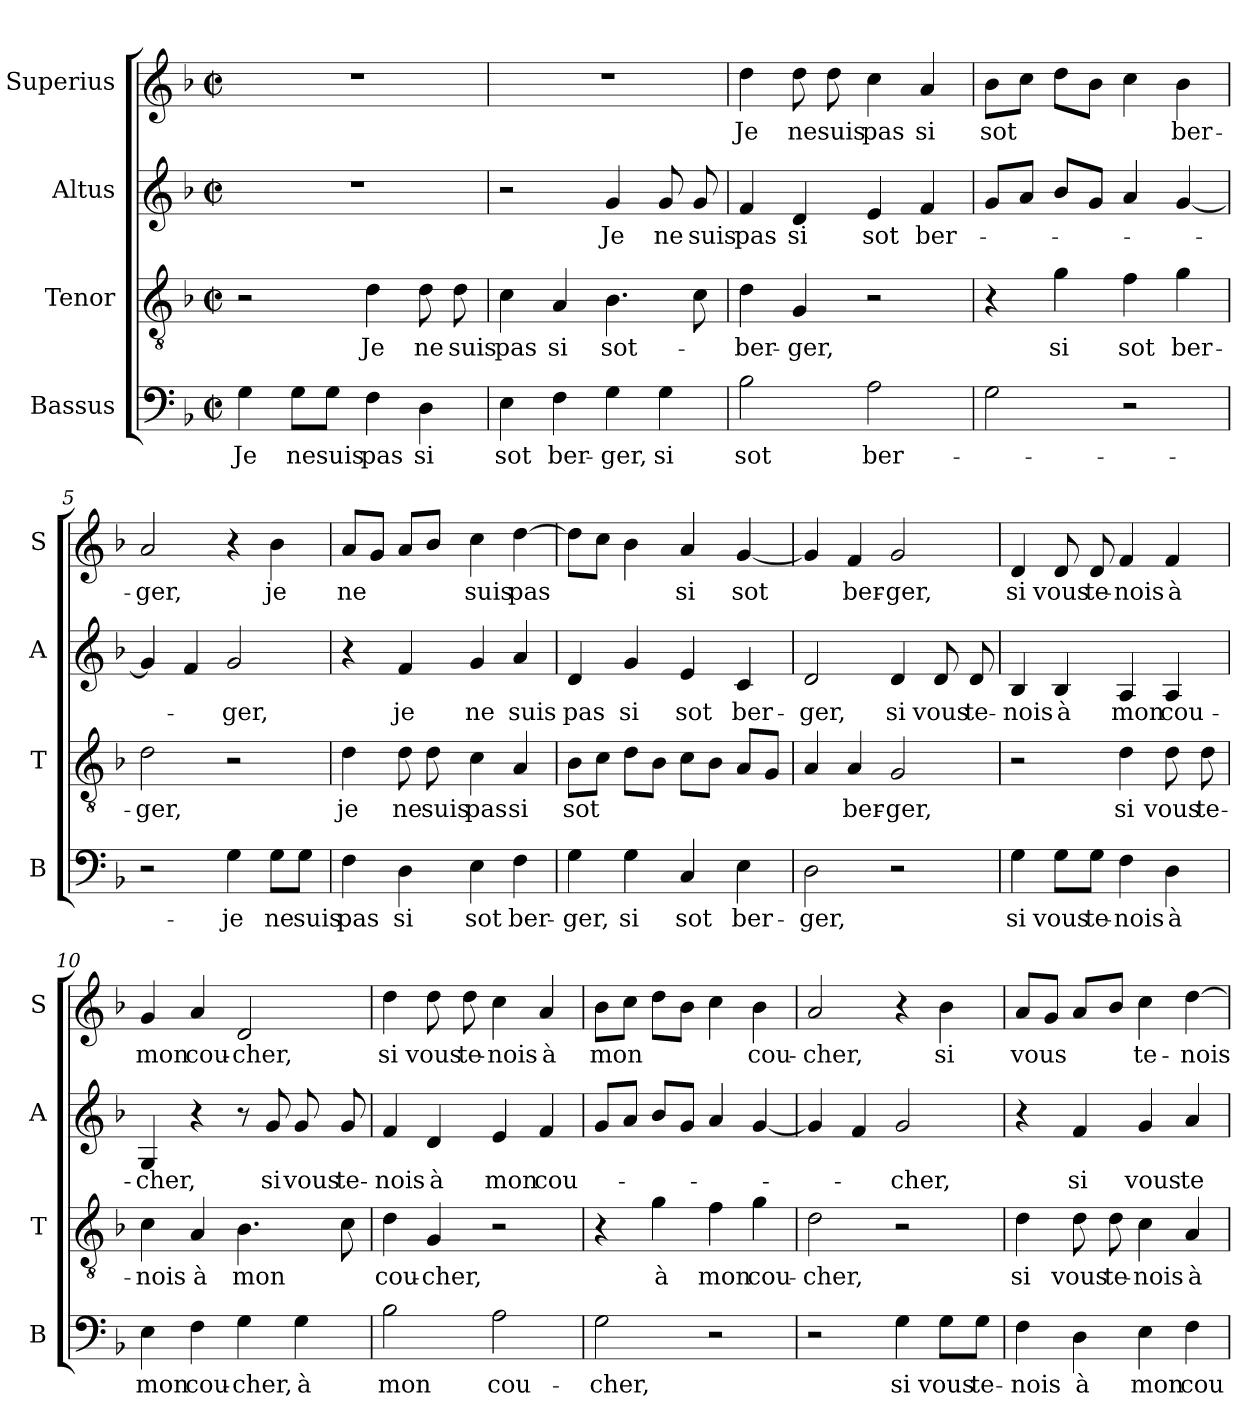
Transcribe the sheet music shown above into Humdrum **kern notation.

**kern	**text	**kern	**text	**kern	**text	**kern	**text
*part4	*part4	*part3	*part3	*part2	*part2	*part1	*part1
*staff4	*staff4	*staff3	*staff3	*staff2	*staff2	*staff1	*staff1
*I"Bassus	*	*I"Tenor	*	*I"Altus	*	*I"Superius	*
*I'B	*	*I'T	*	*I'A	*	*I'S	*
*clefF4	*	*clefGv2	*	*clefG2	*	*clefG2	*
*k[b-]	*	*k[b-]	*	*k[b-]	*	*k[b-]	*
*F:	*	*F:	*	*F:	*	*F:	*
*M2/2	*	*M2/2	*	*M2/2	*	*M2/2	*
*met(c|)	*	*met(c|)	*	*met(c|)	*	*met(c|)	*
=1	=1	=1	=1	=1	=1	=1	=1
!	!LO:LY:b	!	!	!	!	!	!
4G\	Je	2r	.	1r	.	1r	.
!	!LO:LY:b	!	!	!	!	!	!
8G\L	ne	.	.	.	.	.	.
!	!LO:LY:b	!	!	!	!	!	!
8G\J	suis	.	.	.	.	.	.
!	!LO:LY:b	!	!LO:LY:b	!	!	!	!
4F\	pas	4d\	Je	.	.	.	.
!	!LO:LY:b	!	!LO:LY:b	!	!	!	!
4D\	si	8d\	ne	.	.	.	.
!	!	!	!LO:LY:b	!	!	!	!
.	.	8d\	suis	.	.	.	.
=2	=2	=2	=2	=2	=2	=2	=2
!	!LO:LY:b	!	!LO:LY:b	!	!	!	!
4E\	sot	4c\	pas	2r	.	1r	.
!	!LO:LY:b	!	!LO:LY:b	!	!	!	!
4F\	ber-	4A/	si	.	.	.	.
!	!LO:LY:b	!	!LO:LY:b	!	!LO:LY:b	!	!
4G\	-ger,	4.B-\	sot-	4g/	Je	.	.
!	!LO:LY:b	!	!	!	!LO:LY:b	!	!
4G\	si	.	.	8g/	ne	.	.
!	!	!	!	!	!LO:LY:b	!	!
.	.	8c\	.	8g/	suis	.	.
=3	=3	=3	=3	=3	=3	=3	=3
!	!LO:LY:b	!	!LO:LY:b	!	!LO:LY:b	!	!LO:LY:b
2B-\	sot	4d\	-ber-	4f/	pas	4dd\	Je
!	!	!	!LO:LY:b	!	!LO:LY:b	!	!LO:LY:b
.	.	4G/	-ger,	4d/	si	8dd\	ne
!	!	!	!	!	!	!	!LO:LY:b
.	.	.	.	.	.	8dd\	suis
!	!LO:LY:b	!	!	!	!LO:LY:b	!	!LO:LY:b
2A\	ber-	2r	.	4e/	sot	4cc\	pas
!	!	!	!	!	!LO:LY:b	!	!LO:LY:b
.	.	.	.	4f/	ber-	4a/	si
=4	=4	=4	=4	=4	=4	=4	=4
!	!	!	!	!	!	!	!LO:LY:b
2G\	.	4r	.	8g/L	.	8b-\L	sot
.	.	.	.	8a/J	.	8cc\J	.
!	!	!	!LO:LY:b	!	!	!	!
.	.	4g\	si	8b-/L	.	8dd\L	.
.	.	.	.	8g/J	.	8b-\J	.
!	!	!	!LO:LY:b	!	!	!	!
2r	.	4f\	sot	4a/	.	4cc\	.
!	!	!	!LO:LY:b	!	!	!	!LO:LY:b
.	.	4g\	ber-	[4g/	.	4b-\	ber-
!!LO:LB:g=z
=5	=5	=5	=5	=5	=5	=5	=5
!	!	!	!LO:LY:b	!	!	!	!LO:LY:b
2r	.	2d\	-ger,	4g/]	.	2a/	-ger,
.	.	.	.	4f/	.	.	.
!	!LO:LY:b	!	!	!	!LO:LY:b	!	!
4G\	-je	2r	.	2g/	-ger,	4r	.
!	!LO:LY:b	!	!	!	!	!	!LO:LY:b
8G\L	ne	.	.	.	.	4b-\	je
!	!LO:LY:b	!	!	!	!	!	!
8G\J	suis	.	.	.	.	.	.
=6	=6	=6	=6	=6	=6	=6	=6
!	!LO:LY:b	!	!LO:LY:b	!	!	!	!LO:LY:b
4F\	pas	4d\	je	4r	.	8a/L	ne
.	.	.	.	.	.	8g/J	.
!	!LO:LY:b	!	!LO:LY:b	!	!LO:LY:b	!	!
4D\	si	8d\	ne	4f/	je	8a/L	.
!	!	!	!LO:LY:b	!	!	!	!
.	.	8d\	suis	.	.	8b-/J	.
!	!LO:LY:b	!	!LO:LY:b	!	!LO:LY:b	!	!LO:LY:b
4E\	sot	4c\	pas	4g/	ne	4cc\	suis
!	!LO:LY:b	!	!LO:LY:b	!	!LO:LY:b	!	!LO:LY:b
4F\	ber-	4A/	si	4a/	suis	[4dd\	pas
=7	=7	=7	=7	=7	=7	=7	=7
!	!LO:LY:b	!	!LO:LY:b	!	!LO:LY:b	!	!
4G\	-ger,	8B-\L	sot	4d/	pas	8dd\L]	.
.	.	8c\J	.	.	.	8cc\J	.
!	!LO:LY:b	!	!	!	!LO:LY:b	!	!
4G\	si	8d\L	.	4g/	si	4b-\	.
.	.	8B-\J	.	.	.	.	.
!	!LO:LY:b	!	!	!	!LO:LY:b	!	!LO:LY:b
4C/	sot	8c\L	.	4e/	sot	4a/	si
.	.	8B-\J	.	.	.	.	.
!	!LO:LY:b	!	!	!	!LO:LY:b	!	!LO:LY:b
4E\	ber-	8A/L	.	4c/	ber-	[4g/	sot
.	.	8G/J	.	.	.	.	.
=8	=8	=8	=8	=8	=8	=8	=8
!	!LO:LY:b	!	!	!	!LO:LY:b	!	!
2D\	-ger,	4A/	.	2d/	-ger,	4g/]	.
!	!	!	!LO:LY:b	!	!	!	!LO:LY:b
.	.	4A/	ber-	.	.	4f/	ber-
!	!	!	!LO:LY:b	!	!LO:LY:b	!	!LO:LY:b
2r	.	2G/	-ger,	4d/	si	2g/	-ger,
!	!	!	!	!	!LO:LY:b	!	!
.	.	.	.	8d/	vous	.	.
!	!	!	!	!	!LO:LY:b	!	!
.	.	.	.	8d/	te-	.	.
=9	=9	=9	=9	=9	=9	=9	=9
!	!LO:LY:b	!	!	!	!LO:LY:b	!	!LO:LY:b
4G\	si	2r	.	4B-/	-nois	4d/	si
!	!LO:LY:b	!	!	!	!LO:LY:b	!	!LO:LY:b
8G\L	vous	.	.	4B-/	à	8d/	vous
!	!LO:LY:b	!	!	!	!	!	!LO:LY:b
8G\J	te-	.	.	.	.	8d/	te-
!	!LO:LY:b	!	!LO:LY:b	!	!LO:LY:b	!	!LO:LY:b
4F\	-nois	4d\	si	4A/	mon	4f/	-nois
!	!LO:LY:b	!	!LO:LY:b	!	!LO:LY:b	!	!LO:LY:b
4D\	à	8d\	vous	4A/	cou-	4f/	à
!	!	!	!LO:LY:b	!	!	!	!
.	.	8d\	te-	.	.	.	.
!!LO:LB:g=z
=10	=10	=10	=10	=10	=10	=10	=10
!	!LO:LY:b	!	!LO:LY:b	!	!LO:LY:b	!	!LO:LY:b
4E\	mon	4c\	-nois	4G/	-cher,	4g/	mon
!	!LO:LY:b	!	!LO:LY:b	!	!	!	!LO:LY:b
4F\	cou-	4A/	à	4r	.	4a/	cou-
!	!LO:LY:b	!	!LO:LY:b	!	!	!	!LO:LY:b
4G\	-cher,	4.B-\	mon	8r	.	2d/	-cher,
!	!	!	!	!	!LO:LY:b	!	!
.	.	.	.	8g/	si	.	.
!	!LO:LY:b	!	!	!	!LO:LY:b	!	!
4G\	à	.	.	8g/	vous	.	.
!	!	!	!	!	!LO:LY:b	!	!
.	.	8c\	.	8g/	te-	.	.
=11	=11	=11	=11	=11	=11	=11	=11
!	!LO:LY:b	!	!LO:LY:b	!	!LO:LY:b	!	!LO:LY:b
2B-\	mon	4d\	cou-	4f/	-nois	4dd\	si
!	!	!	!LO:LY:b	!	!LO:LY:b	!	!LO:LY:b
.	.	4G/	-cher,	4d/	à	8dd\	vous
!	!	!	!	!	!	!	!LO:LY:b
.	.	.	.	.	.	8dd\	te-
!	!LO:LY:b	!	!	!	!LO:LY:b	!	!LO:LY:b
2A\	cou-	2r	.	4e/	mon	4cc\	-nois
!	!	!	!	!	!LO:LY:b	!	!LO:LY:b
.	.	.	.	4f/	cou-	4a/	à
=12	=12	=12	=12	=12	=12	=12	=12
!	!LO:LY:b	!	!	!	!	!	!LO:LY:b
2G\	-cher,	4r	.	8g/L	.	8b-\L	mon
.	.	.	.	8a/J	.	8cc\J	.
!	!	!	!LO:LY:b	!	!	!	!
.	.	4g\	à	8b-/L	.	8dd\L	.
.	.	.	.	8g/J	.	8b-\J	.
!	!	!	!LO:LY:b	!	!	!	!
2r	.	4f\	mon	4a/	.	4cc\	.
!	!	!	!LO:LY:b	!	!	!	!LO:LY:b
.	.	4g\	cou-	[4g/	.	4b-\	cou-
=13	=13	=13	=13	=13	=13	=13	=13
!	!	!	!LO:LY:b	!	!	!	!LO:LY:b
2r	.	2d\	-cher,	4g/]	.	2a/	-cher,
.	.	.	.	4f/	.	.	.
!	!LO:LY:b	!	!	!	!LO:LY:b	!	!
4G\	si	2r	.	2g/	-cher,	4r	.
!	!LO:LY:b	!	!	!	!	!	!LO:LY:b
8G\L	vous	.	.	.	.	4b-\	si
!	!LO:LY:b	!	!	!	!	!	!
8G\J	te-	.	.	.	.	.	.
!!LO:PB:g=z
=14	=14	=14	=14	=14	=14	=14	=14
!	!LO:LY:b	!	!LO:LY:b	!	!	!	!LO:LY:b
4F\	-nois	4d\	si	4r	.	8a/L	vous
.	.	.	.	.	.	8g/J	.
!	!LO:LY:b	!	!LO:LY:b	!	!LO:LY:b	!	!
4D\	à	8d\	vous	4f/	si	8a/L	.
!	!	!	!LO:LY:b	!	!	!	!
.	.	8d\	te-	.	.	8b-/J	.
!	!LO:LY:b	!	!LO:LY:b	!	!LO:LY:b	!	!LO:LY:b
4E\	mon	4c\	-nois	4g/	vous	4cc\	te-
!	!LO:LY:b	!	!LO:LY:b	!	!LO:LY:b	!	!LO:LY:b
4F\	cou-	4A/	à	4a/	te-	[4dd\	-nois
=	=	=	=	=	=	=	=
*-	*-	*-	*-	*-	*-	*-	*-
